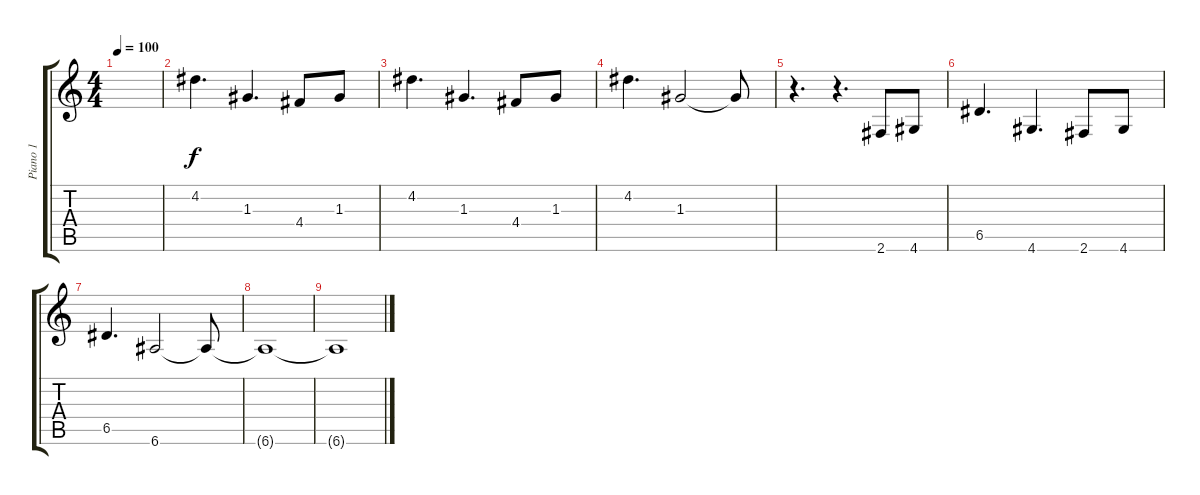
\track ("Piano 1" "Piano 1") {instrument brightacousticpiano}
\staff {score tabs}
\tuning (E5 B4 G4 D4 A3 E3) {hide}
\ts (4 4)
\tempo 100
\clef g2
\ks c
|
4.2.4{d} 1.3.4{d} 4.4.8 1.3.8 |
4.2.4{d} 1.3.4{d} 4.4.8 1.3.8 |
4.2.4{d} 1.3.2 1.3{t}.8 |
r.4{d} r.4{d} 2.6.8 4.6.8 |
6.5.4{d} 4.6.4{d} 2.6.8 4.6.8 |
6.5.4{d} 6.6.2 6.6{t}.8 |
6.6{t}.1{volume 0} |
6.6{t}.1
